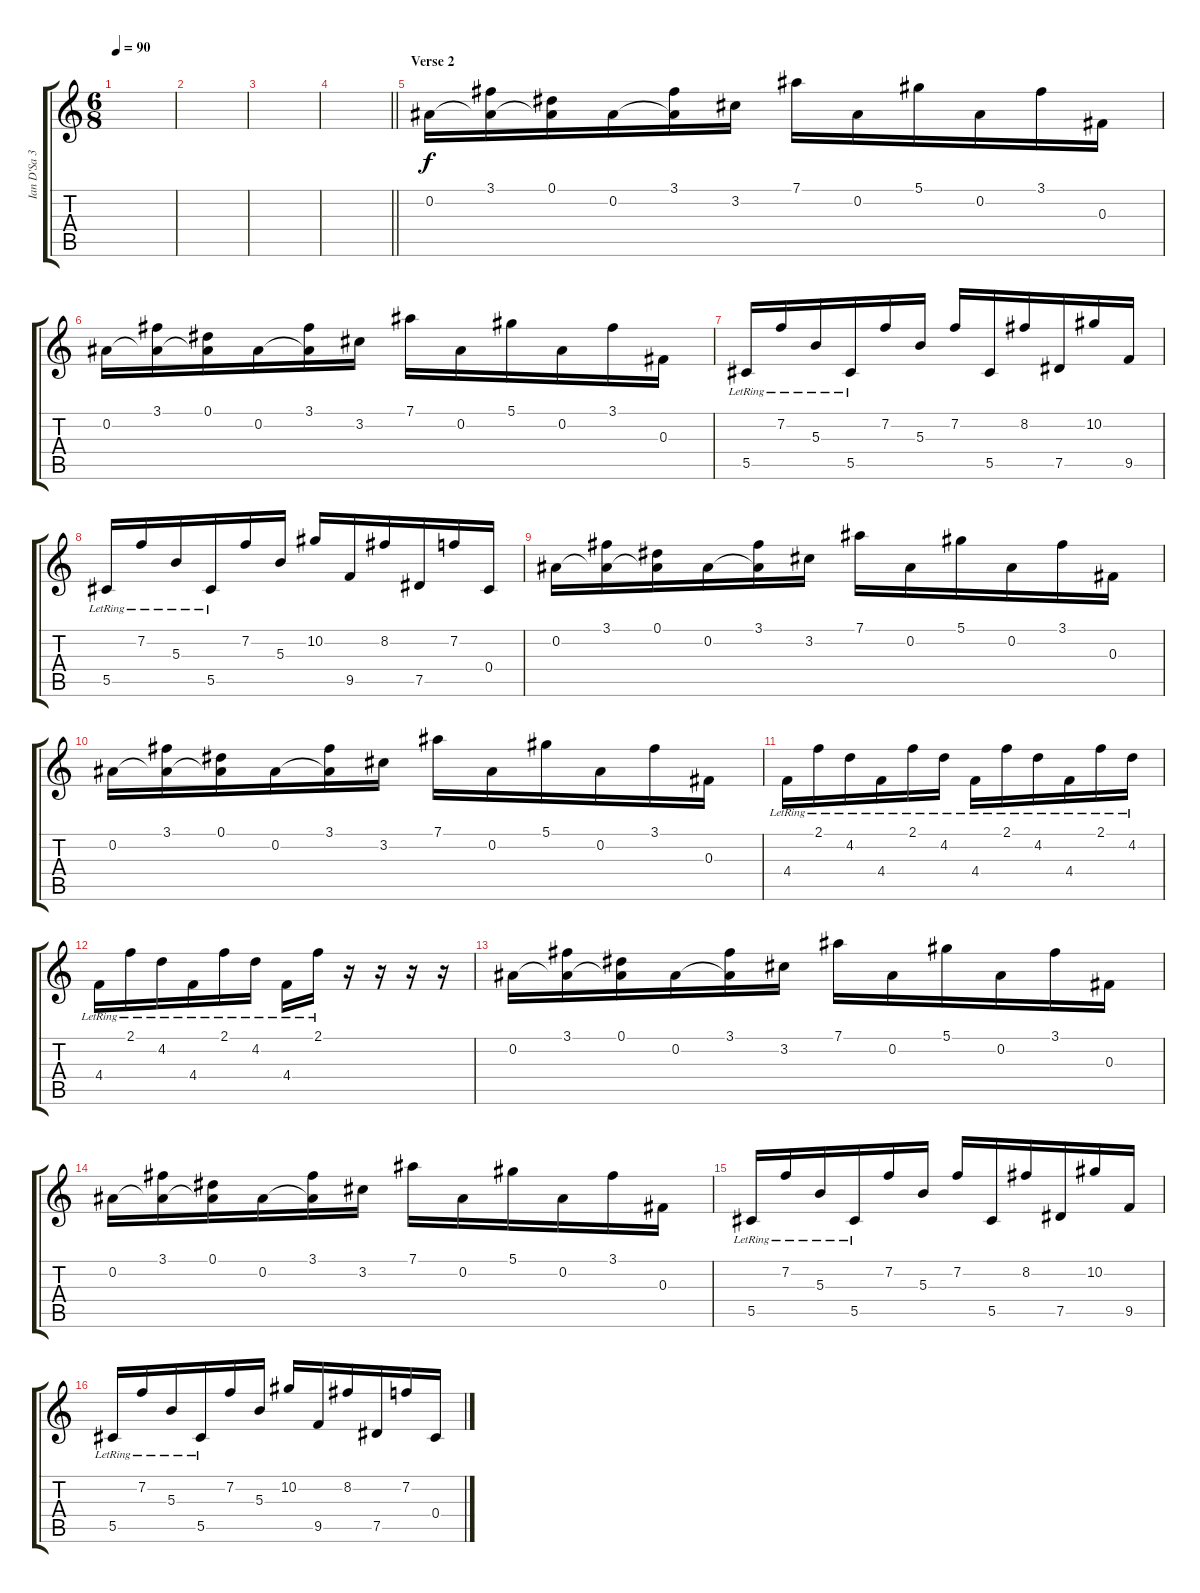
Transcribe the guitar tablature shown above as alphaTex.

\track ("Ian D'Sa 3" "Ian D'Sa 3") {instrument electricguitarclean}
\staff {score tabs}
\tuning (Eb4 Bb3 Gb3 Db3 Ab2 Db2) {hide}
\ts (6 8)
\tempo 90
\clef g2
\ks c
|
|
|
\barLineRight lightlight
|
\section ("" "Verse 2")
0.2.16 (3.1 0.2{t}).16 (0.1 0.2{t}).16 0.2.16 (3.1 0.2{t}).16 3.2.16 7.1.16 0.2.16 5.1.16 0.2.16 3.1.16 0.3.16 |
0.2.16 (3.1 0.2{t}).16 (0.1 0.2{t}).16 0.2.16 (3.1 0.2{t}).16 3.2.16 7.1.16 0.2.16 5.1.16 0.2.16 3.1.16 0.3.16 |
5.5{lr}.16 7.2{lr}.16 5.3{lr}.16 5.5{lr}.16 7.2.16 5.3.16 7.2.16 5.5.16 8.2.16 7.5.16 10.2.16 9.5.16 |
5.5{lr}.16 7.2{lr}.16 5.3{lr}.16 5.5{lr}.16 7.2.16 5.3.16 10.2.16 9.5.16 8.2.16 7.5.16 7.2.16 0.4.16 |
0.2.16 (3.1 0.2{t}).16 (0.1 0.2{t}).16 0.2.16 (3.1 0.2{t}).16 3.2.16 7.1.16 0.2.16 5.1.16 0.2.16 3.1.16 0.3.16 |
0.2.16 (3.1 0.2{t}).16 (0.1 0.2{t}).16 0.2.16 (3.1 0.2{t}).16 3.2.16 7.1.16 0.2.16 5.1.16 0.2.16 3.1.16 0.3.16 |
4.4{lr}.16 2.1{lr}.16 4.2{lr}.16 4.4{lr}.16 2.1{lr}.16 4.2{lr}.16 4.4{lr}.16 2.1{lr}.16 4.2{lr}.16 4.4{lr}.16 2.1{lr}.16 4.2{lr}.16 |
4.4{lr}.16 2.1{lr}.16 4.2{lr}.16 4.4{lr}.16 2.1{lr}.16 4.2{lr}.16 4.4{lr}.16 2.1{lr}.16 r.16 r.16 r.16 r.16 |
0.2.16 (3.1 0.2{t}).16 (0.1 0.2{t}).16 0.2.16 (3.1 0.2{t}).16 3.2.16 7.1.16 0.2.16 5.1.16 0.2.16 3.1.16 0.3.16 |
0.2.16 (3.1 0.2{t}).16 (0.1 0.2{t}).16 0.2.16 (3.1 0.2{t}).16 3.2.16 7.1.16 0.2.16 5.1.16 0.2.16 3.1.16 0.3.16 |
5.5{lr}.16 7.2{lr}.16 5.3{lr}.16 5.5{lr}.16 7.2.16 5.3.16 7.2.16 5.5.16 8.2.16 7.5.16 10.2.16 9.5.16 |
5.5{lr}.16 7.2{lr}.16 5.3{lr}.16 5.5{lr}.16 7.2.16 5.3.16 10.2.16 9.5.16 8.2.16 7.5.16 7.2.16 0.4.16
